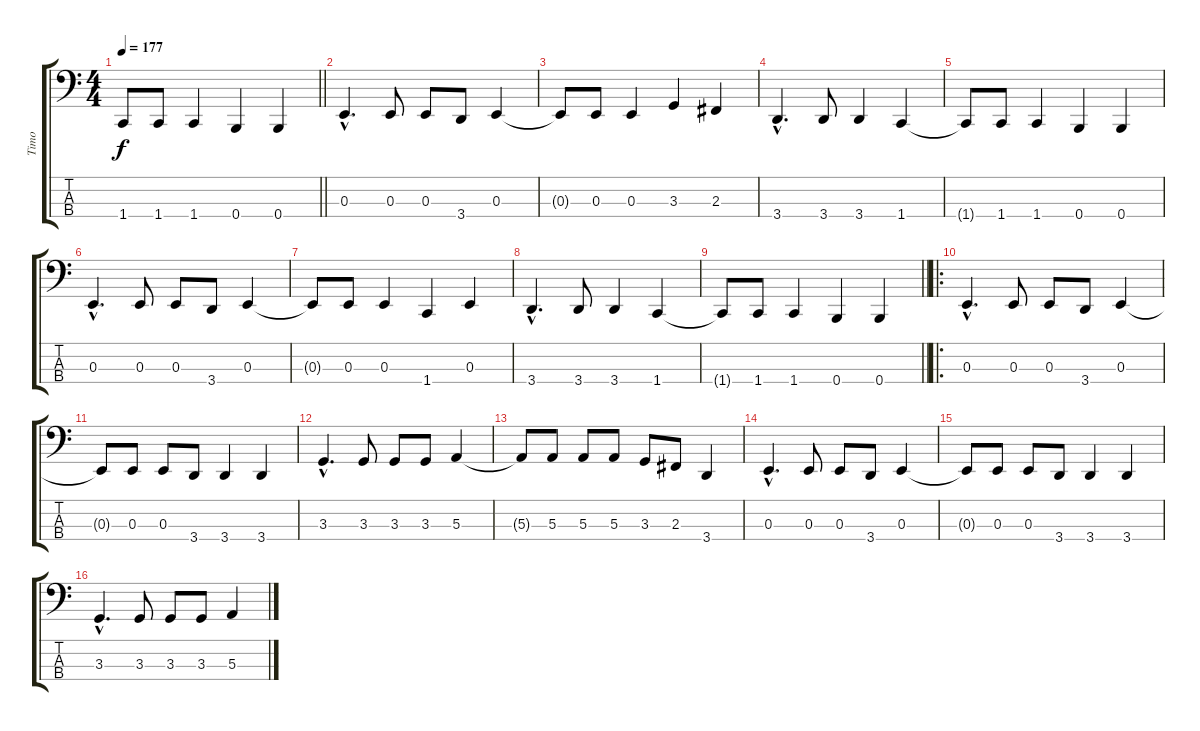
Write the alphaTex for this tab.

\track ("Timo" "Timo") {instrument electricbassfinger}
\staff {score tabs}
\tuning (D2 A1 E1 B0) {hide}
\ts (4 4)
\tempo 177
\clef f4
\barLineRight lightlight
\ks c
1.4{t}.8{dy f} 1.4.8 1.4.4 0.4.4 0.4.4 |
0.3{hac}.4{d} 0.3.8 0.3.8 3.4.8 0.3.4 |
0.3{t}.8 0.3.8 0.3.4 3.3.4 2.3.4 |
3.4{hac}.4{d} 3.4.8 3.4.4 1.4.4 |
1.4{t}.8 1.4.8 1.4.4 0.4.4 0.4.4 |
0.3{hac}.4{d} 0.3.8 0.3.8 3.4.8 0.3.4 |
0.3{t}.8 0.3.8 0.3.4 1.4.4 0.3.4 |
3.4{hac}.4{d} 3.4.8 3.4.4 1.4.4 |
\barLineRight lightlight
1.4{t}.8 1.4.8 1.4.4 0.4.4 0.4.4 |
\ro
0.3{hac}.4{d} 0.3.8 0.3.8 3.4.8 0.3.4 |
0.3{t}.8 0.3.8 0.3.8 3.4.8 3.4.4 3.4.4 |
3.3{hac}.4{d} 3.3.8 3.3.8 3.3.8 5.3.4 |
5.3{t}.8 5.3.8 5.3.8 5.3.8 3.3.8 2.3.8 3.4.4 |
0.3{hac}.4{d} 0.3.8 0.3.8 3.4.8 0.3.4 |
0.3{t}.8 0.3.8 0.3.8 3.4.8 3.4.4 3.4.4 |
3.3{hac}.4{d} 3.3.8 3.3.8 3.3.8 5.3.4
